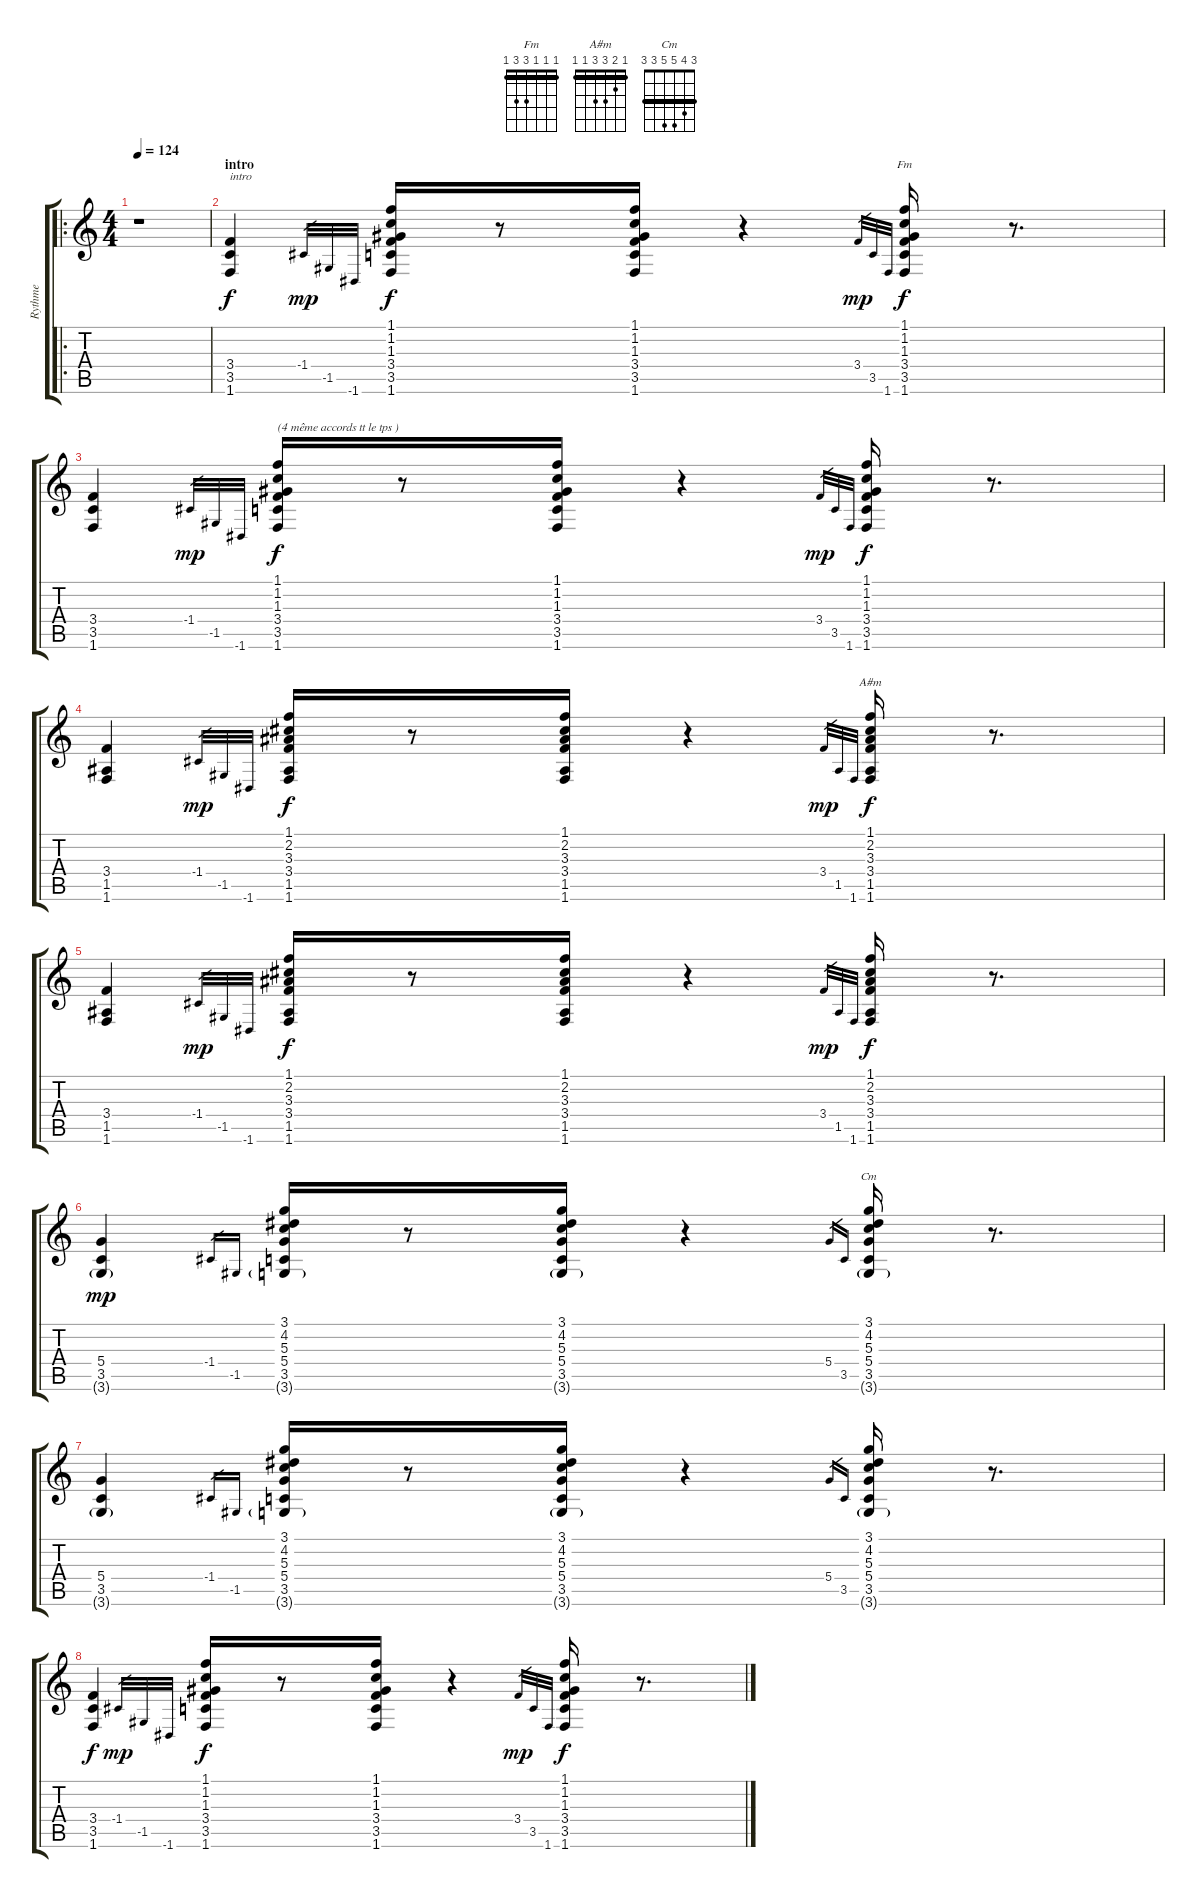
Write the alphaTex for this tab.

\track ("Rythme" "Rythme") {instrument acousticguitarnylon}
\staff {score tabs}
\tuning (E4 B3 G3 D3 A2 E2) {hide}
\chord ("Fm" 1 1 1 3 3 1) {barre 1}
\chord ("A#m" 1 2 3 3 1 1) {barre 1}
\chord ("Cm" 3 4 5 5 3 3) {barre 3}
\ro
\ts (4 4)
\tempo 124
\clef g2
\ks c
r.1{dy f instrument acousticguitarnylon} |
\section ("" "intro")
(3.4 3.5 1.6).4{txt "intro"} -1.4.32{gr dy mp} -1.5.32{gr} -1.6.32{gr} (1.1 1.2 1.3 3.4 3.5 1.6).16{dy f} r.8 (1.1 1.2 1.3 3.4 3.5 1.6).16 r.4 3.4.32{gr dy mp} 3.5.32{gr} 1.6.32{gr} (1.1 1.2 1.3 3.4 3.5 1.6).16{ch "Fm" dy f} r.8{d} |
(3.4 3.5 1.6).4 -1.4.32{gr dy mp} -1.5.32{gr} -1.6.32{gr} (1.1 1.2 1.3 3.4 3.5 1.6).16{txt "(4 même accords tt le tps )" dy f} r.8 (1.1 1.2 1.3 3.4 3.5 1.6).16 r.4 3.4.32{gr dy mp} 3.5.32{gr} 1.6.32{gr} (1.1 1.2 1.3 3.4 3.5 1.6).16{dy f} r.8{d} |
(3.4 1.5 1.6).4 -1.4.32{gr dy mp} -1.5.32{gr} -1.6.32{gr} (1.1 2.2 3.3 3.4 1.5 1.6).16{dy f} r.8 (1.1 2.2 3.3 3.4 1.5 1.6).16 r.4 3.4.32{gr dy mp} 1.5.32{gr} 1.6.32{gr} (1.1 2.2 3.3 3.4 1.5 1.6).16{ch "A#m" dy f} r.8{d} |
(3.4 1.5 1.6).4 -1.4.32{gr dy mp} -1.5.32{gr} -1.6.32{gr} (1.1 2.2 3.3 3.4 1.5 1.6).16{dy f} r.8 (1.1 2.2 3.3 3.4 1.5 1.6).16 r.4 3.4.32{gr dy mp} 1.5.32{gr} 1.6.32{gr} (1.1 2.2 3.3 3.4 1.5 1.6).16{dy f} r.8{d} |
(5.4 3.5 3.6{g}).4{dy mp} -1.4.16{gr} -1.5.16{gr} (3.1 4.2 5.3 5.4 3.5 3.6{g}).16 r.8 (3.1 4.2 5.3 5.4 3.5 3.6{g}).16 r.4 5.4.16{gr} 3.5.16{gr} (3.1 4.2 5.3 5.4 3.5 3.6{g}).16{ch "Cm"} r.8{d} |
(5.4 3.5 3.6{g}).4 -1.4.16{gr} -1.5.16{gr} (3.1 4.2 5.3 5.4 3.5 3.6{g}).16 r.8 (3.1 4.2 5.3 5.4 3.5 3.6{g}).16 r.4 5.4.16{gr} 3.5.16{gr} (3.1 4.2 5.3 5.4 3.5 3.6{g}).16 r.8{d} |
(3.4 3.5 1.6).4{dy f} -1.4.32{gr dy mp} -1.5.32{gr} -1.6.32{gr} (1.1 1.2 1.3 3.4 3.5 1.6).16{dy f} r.8 (1.1 1.2 1.3 3.4 3.5 1.6).16 r.4 3.4.32{gr dy mp} 3.5.32{gr} 1.6.32{gr} (1.1 1.2 1.3 3.4 3.5 1.6).16{dy f} r.8{d}
